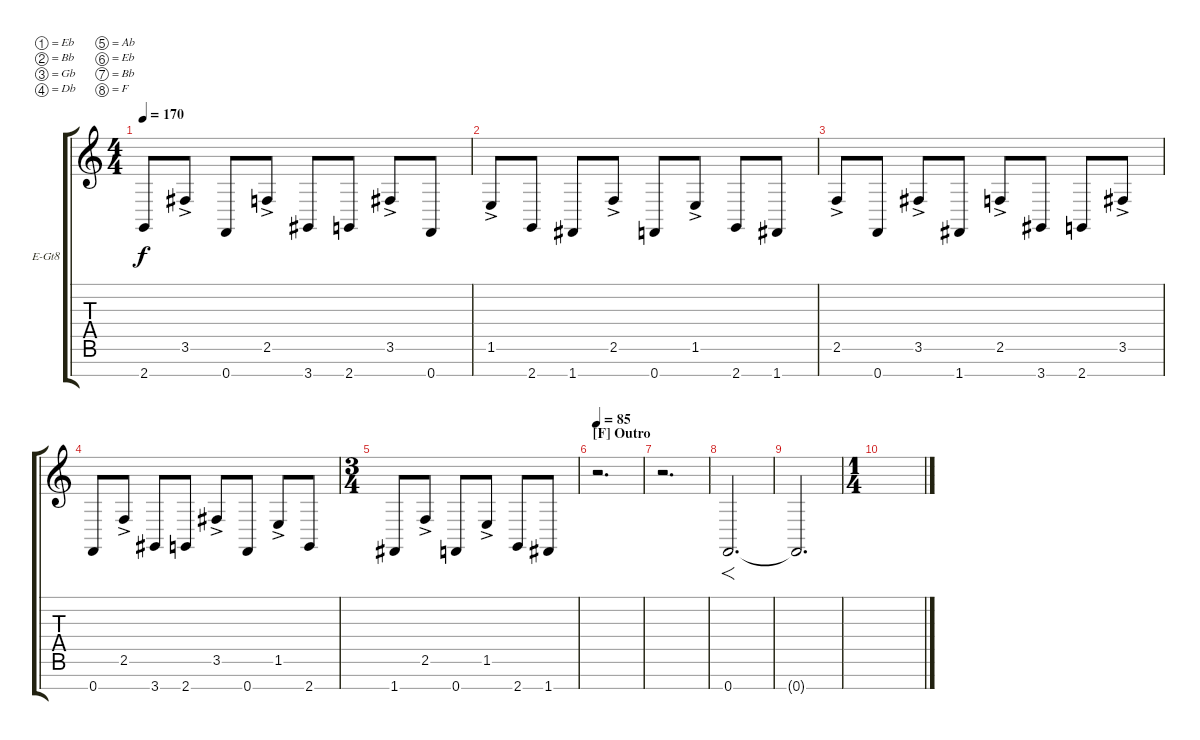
\defaultSystemsLayout 4
\bracketExtendMode groupsimilarinstruments
\firstSystemTrackNameOrientation horizontal
\otherSystemsTrackNameOrientation horizontal
\track ("Rhythm" "E-Gt8") {instrument distortionguitar}
\staff {score tabs}
\tuning (Eb4 Bb3 Gb3 Db3 Ab2 Eb2 Bb1 F1)
\ts (4 4)
\tempo 170
\clef g2
\ks c
2.8.8{dy f} 3.6{ac}.8 0.8.8 2.6{ac}.8 3.8.8 2.8.8 3.6{ac}.8 0.8.8 |
1.6{ac}.8 2.8.8 1.8.8 2.6{ac}.8 0.8.8 1.6{ac}.8 2.8.8 1.8.8 |
2.6{ac}.8 0.8.8 3.6{ac}.8 1.8.8 2.6{ac}.8 3.8.8 2.8.8 3.6{ac}.8 |
0.8.8 2.6{ac}.8 3.8.8 2.8.8 3.6{ac}.8 0.8.8 1.6{ac}.8 2.8.8 |
\ts (3 4)
1.8.8 2.6{ac}.8 0.8.8 1.6{ac}.8 2.8.8 1.8.8 |
\section ("F" "Outro")
\tempo 85
r.2{d} |
r.2{d} |
0.8.2{f d} |
0.8{t}.2{d} |
\ts (1 4)
